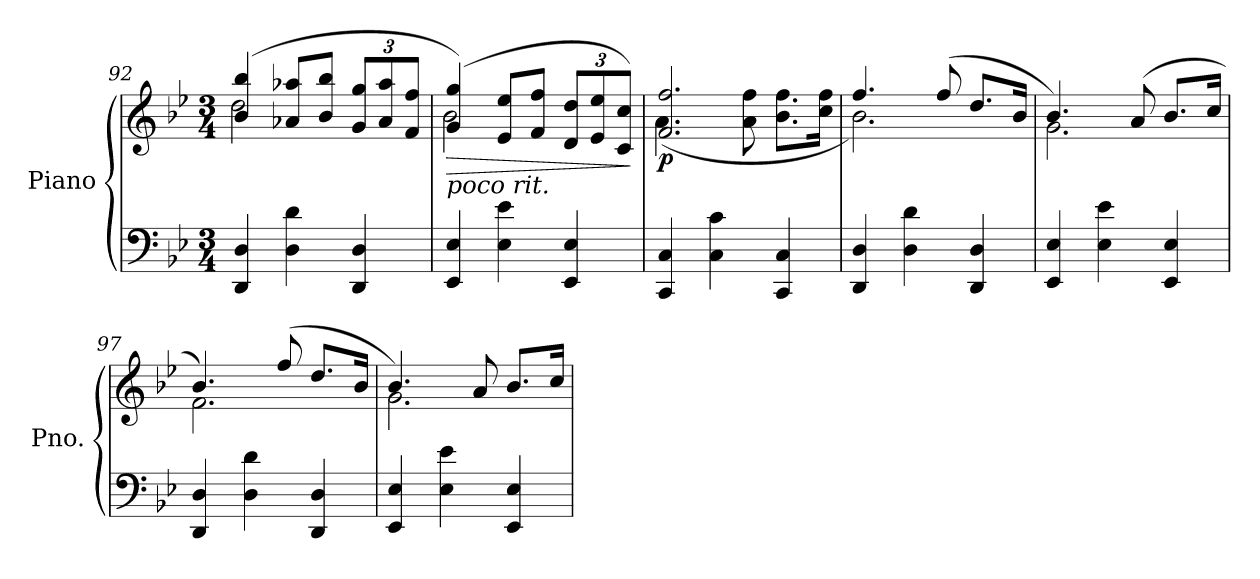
**kern	**kern	**dynam
*part1	*part1	*part1
*staff2	*staff1	*staff1/2
*I"Piano	*	*
*I'Pno.	*	*
*clefF4	*clefG2	*
*k[b-e-]	*k[b-e-]	*
*M3/4	*M3/4	*
=92	=92	=92
*	*^	*
4DD/ 4D/	(>4b-/ 4bb-/	2dd\	.
4D\ 4d\	8a-X/ 8aa-X/L	.	.
.	8b-/ 8bb-/J	.	.
*	*Xbrackettup	*	*
4DD/ 4D/	12g/ 12gg/L	4ryy	.
.	12a-/ 12aa-/	.	.
.	12f/ 12ff/J	.	.
=93	=93	=93	=93
!LO:TX:a:i:t=poco rit.	!	!	!
!	!	!	!LO:HP:b
4EE-/ 4E-/	(>4g/ 4gg/)	2b-\	>
4E-\ 4e-\	8e-/ 8ee-/L	.	.
.	8f/ 8ff/J	.	.
4EE-/ 4E-/	12d/ 12dd/L	4ryy	.
.	12e-/ 12ee-/	.	.
.	12c/ 12cc/J)	.	.
*	*v	*v	*
.	.	]
=94	=94	=94
*	*^	*
!	!	!	!LO:DY:b
4CC/ 4C/	2.f/ 2.ff/	(<4.a\	p
4C\ 4c\	.	.	.
.	.	8a\ 8ff\	.
4CC/ 4C/	.	8.b-\ 8.ff\L	.
.	.	16cc\ 16ff\Jk	.
=95	=95	=95	=95
4DD/ 4D/	4.ff/	2.b-\)	.
4D\ 4d\	.	.	.
.	(>8ff/	.	.
4DD/ 4D/	8.dd/L	.	.
.	16b-/Jk	.	.
=96	=96	=96	=96
4EE-/ 4E-/	4.b-/)	2.g\	.
4E-\ 4e-\	.	.	.
.	(>8a/	.	.
4EE-/ 4E-/	8.b-/L	.	.
.	16cc/Jk	.	.
=97	=97	=97	=97
4DD/ 4D/	4.b-/)	2.f\	.
4D\ 4d\	.	.	.
.	(>8ff/	.	.
4DD/ 4D/	8.dd/L	.	.
.	16b-/Jk	.	.
=98	=98	=98	=98
4EE-/ 4E-/	4.b-/)	2.g\	.
4E-\ 4e-\	.	.	.
.	8a/	.	.
4EE-/ 4E-/	8.b-/L	.	.
.	16cc/Jk	.	.
*	*v	*v	*
=	=	=
*-	*-	*-
